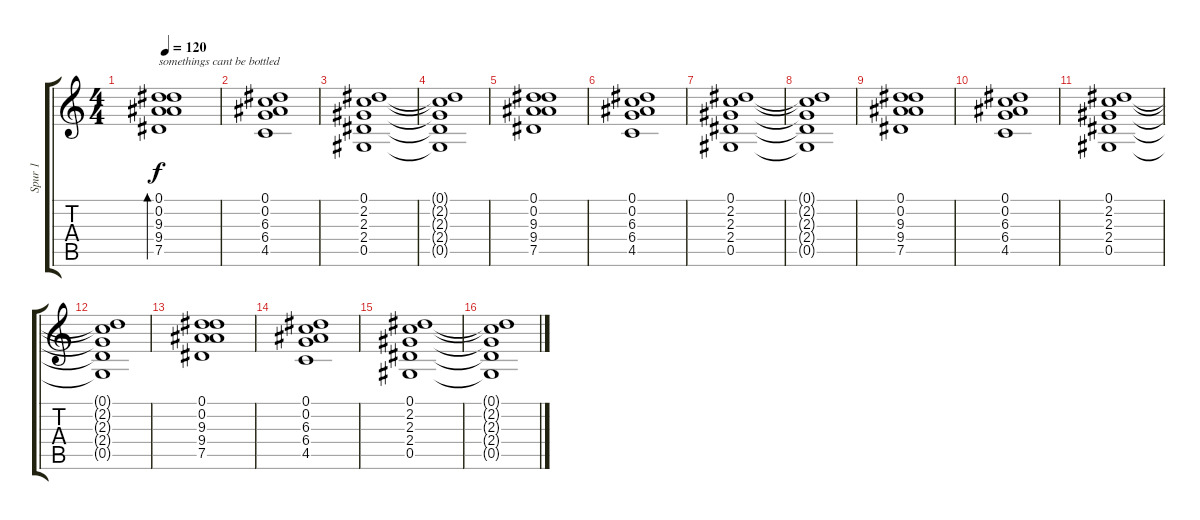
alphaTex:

\track ("Spur 1" "Spur 1") {instrument acousticguitarsteel}
\staff {score tabs}
\tuning (Eb4 Bb3 Gb3 Db3 Ab2 Eb2) {hide}
\ts (4 4)
\tempo 120
\clef g2
\ks c
(0.1 0.2 9.3 9.4 7.5).1{bd 240 txt "somethings cant be bottled" dy f instrument acousticguitarsteel} |
(0.1 0.2 6.3 6.4 4.5).1 |
(0.1 2.2 2.3 2.4 0.5).1 |
(0.1{t} 2.2{t} 2.3{t} 2.4{t} 0.5{t}).1 |
(0.1 0.2 9.3 9.4 7.5).1 |
(0.1 0.2 6.3 6.4 4.5).1 |
(0.1 2.2 2.3 2.4 0.5).1 |
(0.1{t} 2.2{t} 2.3{t} 2.4{t} 0.5{t}).1 |
(0.1 0.2 9.3 9.4 7.5).1 |
(0.1 0.2 6.3 6.4 4.5).1 |
(0.1 2.2 2.3 2.4 0.5).1 |
(0.1{t} 2.2{t} 2.3{t} 2.4{t} 0.5{t}).1 |
(0.1 0.2 9.3 9.4 7.5).1 |
(0.1 0.2 6.3 6.4 4.5).1 |
(0.1 2.2 2.3 2.4 0.5).1 |
(0.1{t} 2.2{t} 2.3{t} 2.4{t} 0.5{t}).1
